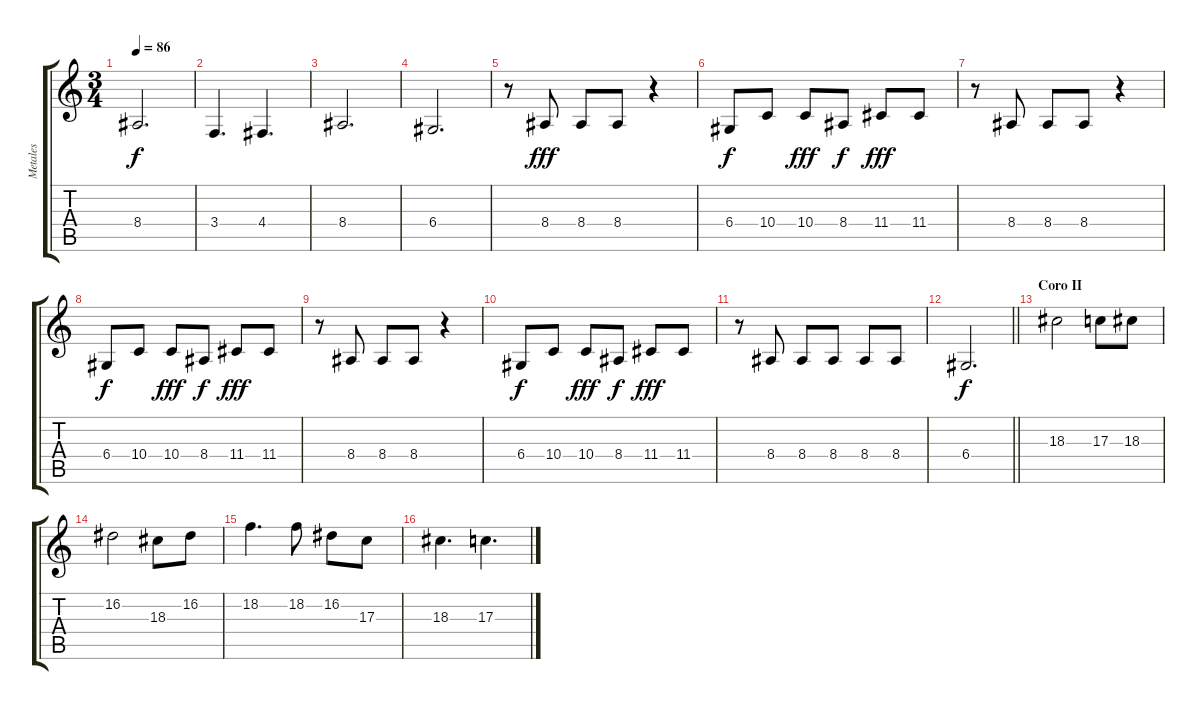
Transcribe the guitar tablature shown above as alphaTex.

\track ("Metales" "Metales") {instrument pad7halo}
\staff {score tabs}
\tuning (E4 B3 G3 D3 A2 E2) {hide}
\ts (3 4)
\tempo 86
\clef g2
\ks c
8.4.2{d dy f} |
3.4.4{d} 4.4.4{d} |
8.4.2{d} |
6.4.2{d} |
r.8 8.4.8{dy fff} 8.4.8 8.4.8 r.4 |
6.4.8{dy f} 10.4.8 10.4.8{dy fff} 8.4.8{dy f} 11.4.8{dy fff} 11.4.8 |
r.8 8.4.8 8.4.8 8.4.8 r.4 |
6.4.8{dy f} 10.4.8 10.4.8{dy fff} 8.4.8{dy f} 11.4.8{dy fff} 11.4.8 |
r.8 8.4.8 8.4.8 8.4.8 r.4 |
6.4.8{dy f} 10.4.8 10.4.8{dy fff} 8.4.8{dy f} 11.4.8{dy fff} 11.4.8 |
r.8 8.4.8 8.4.8 8.4.8 8.4.8 8.4.8 |
\barLineRight lightlight
6.4.2{d dy f} |
\section ("" "Coro II")
18.3.2{instrument trombone} 17.3.8 18.3.8 |
16.2.2 18.3.8 16.2.8 |
18.2.4{d} 18.2.8 16.2.8 17.3.8 |
18.3.4{d} 17.3.4{d}
